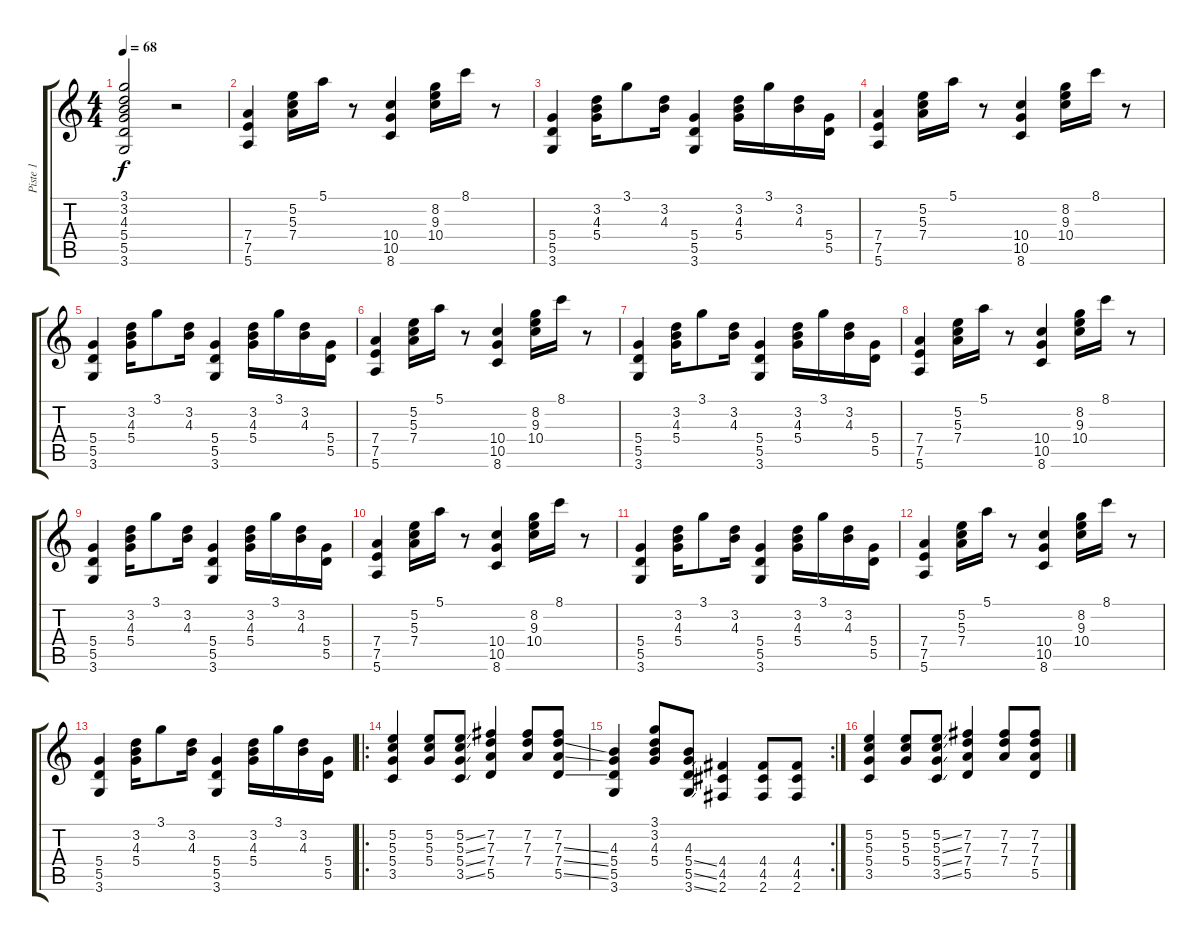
\track ("Piste 1" "Piste 1") {instrument acousticguitarnylon}
\staff {score tabs}
\tuning (E4 B3 G3 D3 A2 E2) {hide}
\ts (4 4)
\tempo 68
\clef g2
\ks c
(3.1 3.2 4.3 5.4 5.5 3.6).2{dy f} r.2 |
(7.4 7.5 5.6).4 (5.2 5.3 7.4).16 5.1.16 r.8 (10.4 10.5 8.6).4 (8.2 9.3 10.4).16 8.1.16 r.8 |
(5.4 5.5 3.6).4 (3.2 4.3 5.4).16 3.1.8 (3.2 4.3).16 (5.4 5.5 3.6).4 (3.2 4.3 5.4).16 3.1.16 (3.2 4.3).16 (5.4 5.5).16 |
(7.4 7.5 5.6).4 (5.2 5.3 7.4).16 5.1.16 r.8 (10.4 10.5 8.6).4 (8.2 9.3 10.4).16 8.1.16 r.8 |
(5.4 5.5 3.6).4 (3.2 4.3 5.4).16 3.1.8 (3.2 4.3).16 (5.4 5.5 3.6).4 (3.2 4.3 5.4).16 3.1.16 (3.2 4.3).16 (5.4 5.5).16 |
(7.4 7.5 5.6).4 (5.2 5.3 7.4).16 5.1.16 r.8 (10.4 10.5 8.6).4 (8.2 9.3 10.4).16 8.1.16 r.8 |
(5.4 5.5 3.6).4 (3.2 4.3 5.4).16 3.1.8 (3.2 4.3).16 (5.4 5.5 3.6).4 (3.2 4.3 5.4).16 3.1.16 (3.2 4.3).16 (5.4 5.5).16 |
(7.4 7.5 5.6).4 (5.2 5.3 7.4).16 5.1.16 r.8 (10.4 10.5 8.6).4 (8.2 9.3 10.4).16 8.1.16 r.8 |
(5.4 5.5 3.6).4 (3.2 4.3 5.4).16 3.1.8 (3.2 4.3).16 (5.4 5.5 3.6).4 (3.2 4.3 5.4).16 3.1.16 (3.2 4.3).16 (5.4 5.5).16 |
(7.4 7.5 5.6).4 (5.2 5.3 7.4).16 5.1.16 r.8 (10.4 10.5 8.6).4 (8.2 9.3 10.4).16 8.1.16 r.8 |
(5.4 5.5 3.6).4 (3.2 4.3 5.4).16 3.1.8 (3.2 4.3).16 (5.4 5.5 3.6).4 (3.2 4.3 5.4).16 3.1.16 (3.2 4.3).16 (5.4 5.5).16 |
(7.4 7.5 5.6).4 (5.2 5.3 7.4).16 5.1.16 r.8 (10.4 10.5 8.6).4 (8.2 9.3 10.4).16 8.1.16 r.8 |
(5.4 5.5 3.6).4 (3.2 4.3 5.4).16 3.1.8 (3.2 4.3).16 (5.4 5.5 3.6).4 (3.2 4.3 5.4).16 3.1.16 (3.2 4.3).16 (5.4 5.5).16 |
\ro
(5.2 5.3 5.4 3.5).4 (5.2 5.3 5.4).8 (5.2{ss} 5.3{ss} 5.4{ss} 3.5{ss}).8 (7.2 7.3 7.4 5.5).4 (7.2 7.3 7.4).8 (7.2 7.3{ss} 7.4{ss} 5.5{ss}).8 |
\rc 2
(4.3 5.4 5.5 3.6).4 (3.1 3.2 4.3 5.4).8 (4.3 5.4{ss} 5.5{ss} 3.6{ss}).8 (4.4 4.5 2.6).4 (4.4 4.5 2.6).8 (4.4 4.5 2.6).8 |
(5.2 5.3 5.4 3.5).4 (5.2 5.3 5.4).8 (5.2{ss} 5.3{ss} 5.4{ss} 3.5{ss}).8 (7.2 7.3 7.4 5.5).4 (7.2 7.3 7.4).8 (7.2 7.3{ss} 7.4{ss} 5.5{ss}).8
